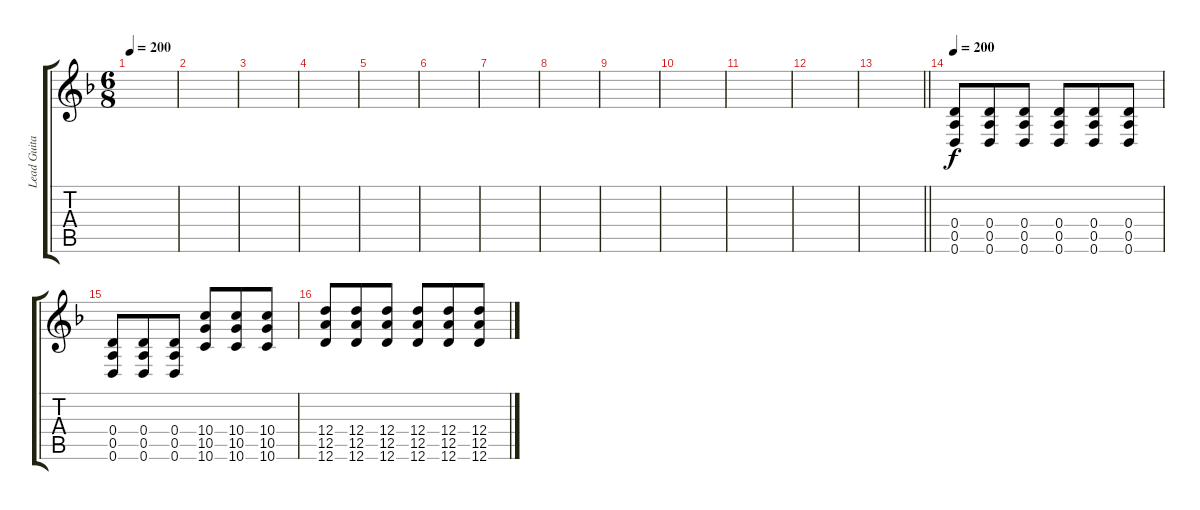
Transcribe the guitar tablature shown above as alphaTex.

\track ("Lead Guitar" "Lead Guita") {instrument distortionguitar}
\staff {score tabs}
\tuning (E4 B3 G3 D3 A2 D2) {hide}
\ts (6 8)
\tempo 200
\clef g2
\ks dminor
|
|
|
|
|
|
|
|
|
|
|
|
\barLineRight lightlight
|
\tempo 200
(0.4 0.5 0.6).8 (0.4 0.5 0.6).8 (0.4 0.5 0.6).8 (0.4 0.5 0.6).8 (0.4 0.5 0.6).8 (0.4 0.5 0.6).8 |
(0.4 0.5 0.6).8 (0.4 0.5 0.6).8 (0.4 0.5 0.6).8 (10.4 10.5 10.6).8 (10.4 10.5 10.6).8 (10.4 10.5 10.6).8 |
(12.4 12.5 12.6).8 (12.4 12.5 12.6).8 (12.4 12.5 12.6).8 (12.4 12.5 12.6).8 (12.4 12.5 12.6).8 (12.4 12.5 12.6).8
